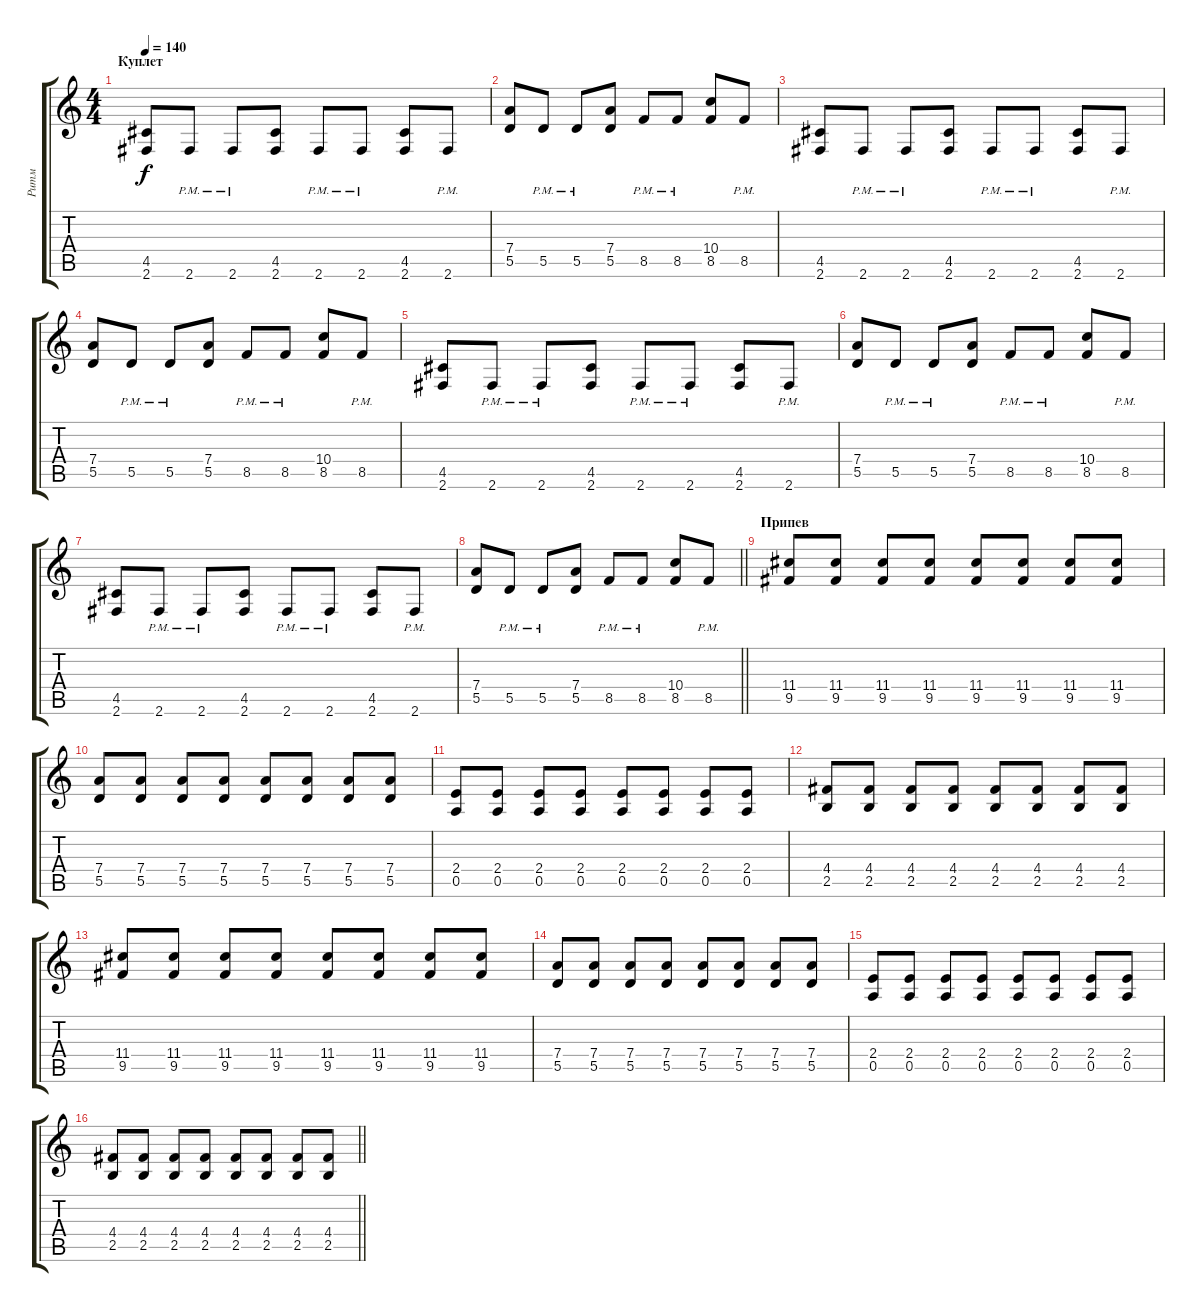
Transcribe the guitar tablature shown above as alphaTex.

\track ("Ритм" "Ритм") {instrument distortionguitar}
\staff {score tabs}
\tuning (E4 B3 G3 D3 A2 E2) {hide}
\ts (4 4)
\section ("" "Куплет")
\tempo 140
\clef g2
\ks c
(4.5 2.6).8{dy f} 2.6{pm}.8 2.6{pm}.8 (4.5 2.6).8 2.6{pm}.8 2.6{pm}.8 (4.5 2.6).8 2.6{pm}.8 |
(7.4 5.5).8 5.5{pm}.8 5.5{pm}.8 (7.4 5.5).8 8.5{pm}.8 8.5{pm}.8 (10.4 8.5).8 8.5{pm}.8 |
(4.5 2.6).8 2.6{pm}.8 2.6{pm}.8 (4.5 2.6).8 2.6{pm}.8 2.6{pm}.8 (4.5 2.6).8 2.6{pm}.8 |
(7.4 5.5).8 5.5{pm}.8 5.5{pm}.8 (7.4 5.5).8 8.5{pm}.8 8.5{pm}.8 (10.4 8.5).8 8.5{pm}.8 |
(4.5 2.6).8 2.6{pm}.8 2.6{pm}.8 (4.5 2.6).8 2.6{pm}.8 2.6{pm}.8 (4.5 2.6).8 2.6{pm}.8 |
(7.4 5.5).8 5.5{pm}.8 5.5{pm}.8 (7.4 5.5).8 8.5{pm}.8 8.5{pm}.8 (10.4 8.5).8 8.5{pm}.8 |
(4.5 2.6).8 2.6{pm}.8 2.6{pm}.8 (4.5 2.6).8 2.6{pm}.8 2.6{pm}.8 (4.5 2.6).8 2.6{pm}.8 |
\barLineRight lightlight
(7.4 5.5).8 5.5{pm}.8 5.5{pm}.8 (7.4 5.5).8 8.5{pm}.8 8.5{pm}.8 (10.4 8.5).8 8.5{pm}.8 |
\section ("" "Припев")
(11.4 9.5).8 (11.4 9.5).8 (11.4 9.5).8 (11.4 9.5).8 (11.4 9.5).8 (11.4 9.5).8 (11.4 9.5).8 (11.4 9.5).8 |
(7.4 5.5).8 (7.4 5.5).8 (7.4 5.5).8 (7.4 5.5).8 (7.4 5.5).8 (7.4 5.5).8 (7.4 5.5).8 (7.4 5.5).8 |
(2.4 0.5).8 (2.4 0.5).8 (2.4 0.5).8 (2.4 0.5).8 (2.4 0.5).8 (2.4 0.5).8 (2.4 0.5).8 (2.4 0.5).8 |
(4.4 2.5).8 (4.4 2.5).8 (4.4 2.5).8 (4.4 2.5).8 (4.4 2.5).8 (4.4 2.5).8 (4.4 2.5).8 (4.4 2.5).8 |
(11.4 9.5).8 (11.4 9.5).8 (11.4 9.5).8 (11.4 9.5).8 (11.4 9.5).8 (11.4 9.5).8 (11.4 9.5).8 (11.4 9.5).8 |
(7.4 5.5).8 (7.4 5.5).8 (7.4 5.5).8 (7.4 5.5).8 (7.4 5.5).8 (7.4 5.5).8 (7.4 5.5).8 (7.4 5.5).8 |
(2.4 0.5).8 (2.4 0.5).8 (2.4 0.5).8 (2.4 0.5).8 (2.4 0.5).8 (2.4 0.5).8 (2.4 0.5).8 (2.4 0.5).8 |
\barLineRight lightlight
(4.4 2.5).8 (4.4 2.5).8 (4.4 2.5).8 (4.4 2.5).8 (4.4 2.5).8 (4.4 2.5).8 (4.4 2.5).8 (4.4 2.5).8
